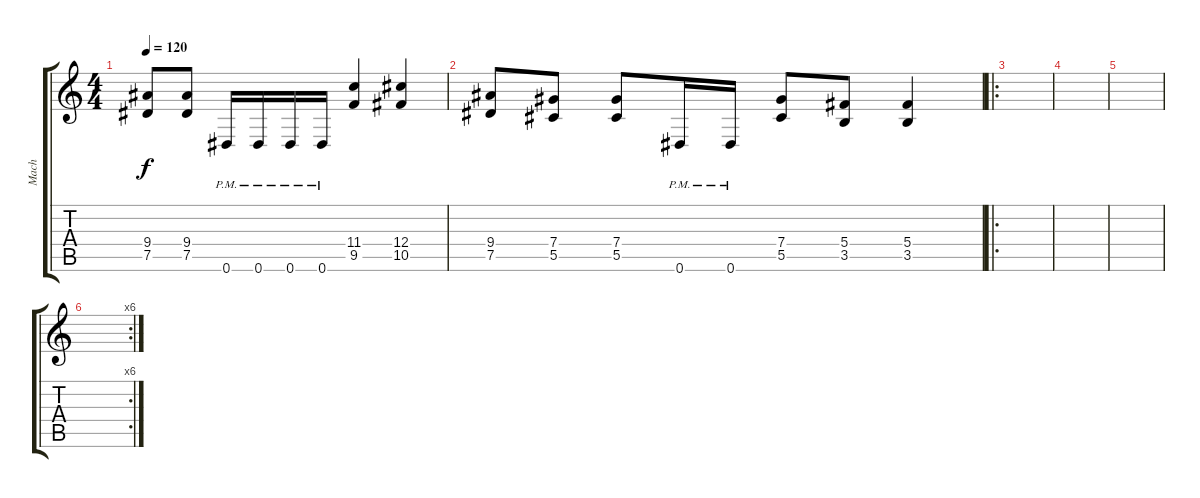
\track ("Mach" "Mach") {instrument electricguitarclean}
\staff {score tabs}
\tuning (Eb4 Bb3 Gb3 Db3 Ab2 Eb2) {hide}
\ts (4 4)
\tempo 120
\clef g2
\ks c
(9.4 7.5).8{dy f} (9.4 7.5).8 0.6{pm}.16 0.6{pm}.16 0.6{pm}.16 0.6{pm}.16 (11.4 9.5).4 (12.4 10.5).4 |
(9.4 7.5).8 (7.4 5.5).8 (7.4 5.5).8 0.6{pm}.16 0.6{pm}.16 (7.4 5.5).8 (5.4 3.5).8 (5.4 3.5).4 |
\ro
|
|
|
\rc 6
